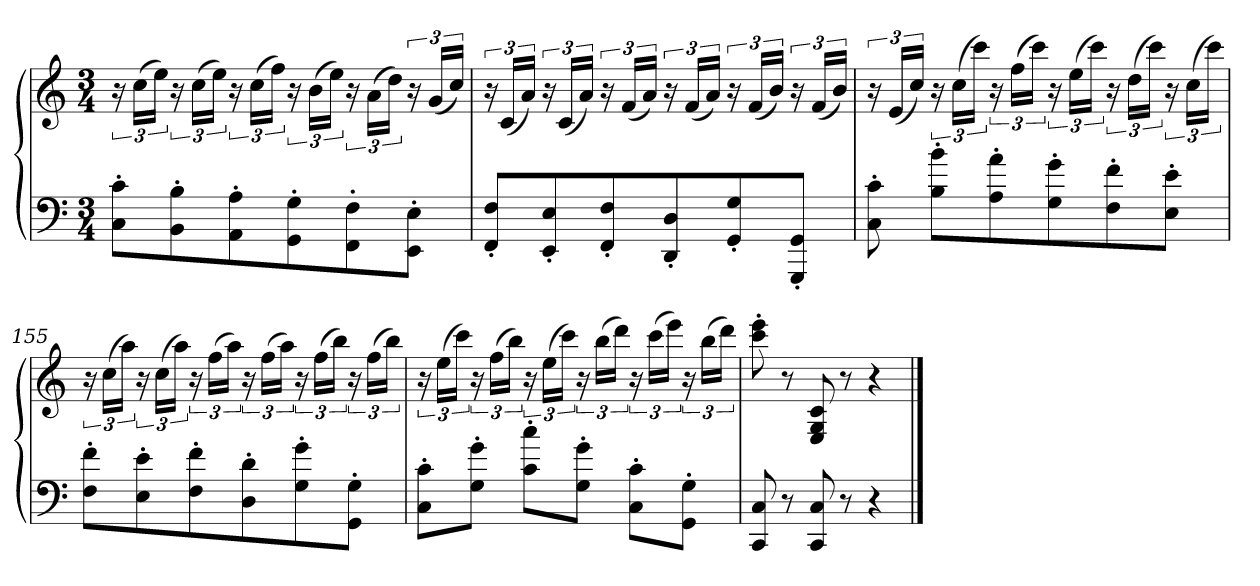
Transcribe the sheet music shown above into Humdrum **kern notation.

**kern	**kern
*part1	*part1
*staff2	*staff1
*clefF4	*clefG2
*k[]	*k[]
*C:	*C:
*M3/4	*M3/4
=	=
8C' 8c'L	24r
.	(24ccLL
.	24eeJJ)
8BB' 8B'	24r
.	(24ccLL
.	24eeJJ)
8AA' 8A'	24r
.	(24ccLL
.	24ffJJ)
8GG' 8G'	24r
.	(24bLL
.	24eeJJ)
8FF' 8F'	24r
.	(24aLL
.	24ddJJ)
8EE' 8E'J	24r
.	(24gLL
.	24ccJJ)
=153	=153
8FF' 8F'L	24r
.	(24cLL
.	24aJJ)
8EE' 8E'	24r
.	(24cLL
.	24aJJ)
8FF' 8F'	24r
.	(24fLL
.	24aJJ)
8DD' 8D'	24r
.	(24fLL
.	24aJJ)
8GG' 8G'	24r
.	(24fLL
.	24bJJ)
8GGG' 8GG'J	24r
.	(24fLL
.	24bJJ)
=154	=154
8C' 8c'	24r
.	(24eLL
.	24ccJJ)
8B' 8b'L	24r
.	(24ccLL
.	24cccJJ)
8A' 8a'	24r
.	(24ffLL
.	24cccJJ)
8G' 8g'	24r
.	(24eeLL
.	24cccJJ)
8F' 8f'	24r
.	(24ddLL
.	24cccJJ)
8E' 8e'J	24r
.	(24ccLL
.	24cccJJ)
=155	=155
8F' 8f'L	24r
.	(24ccLL
.	24aaJJ)
8E' 8e'	24r
.	(24ccLL
.	24aaJJ)
8F' 8f'	24r
.	(24ffLL
.	24aaJJ)
8D' 8d'	24r
.	(24ffLL
.	24aaJJ)
8G' 8g'	24r
.	(24ffLL
.	24bbJJ)
8GG' 8G'J	24r
.	(24ffLL
.	24bbJJ)
=156	=156
8C' 8c'L	24r
.	(24eeLL
.	24cccJJ)
8G' 8g'J	24r
.	(24ffLL
.	24bbJJ)
8c' 8cc'L	24r
.	(24eeLL
.	24cccJJ)
8G' 8g'J	24r
.	(24bbLL
.	24dddJJ)
8C' 8c'L	24r
.	(24cccLL
.	24eeeJJ)
8GG' 8G'J	24r
.	(24bbLL
.	24dddJJ)
=157	=157
8CC 8C	8ccc' 8eee'
8r	8r
8CC 8C	8E 8G 8c
8r	8r
4r	4r
==	==
*-	*-
